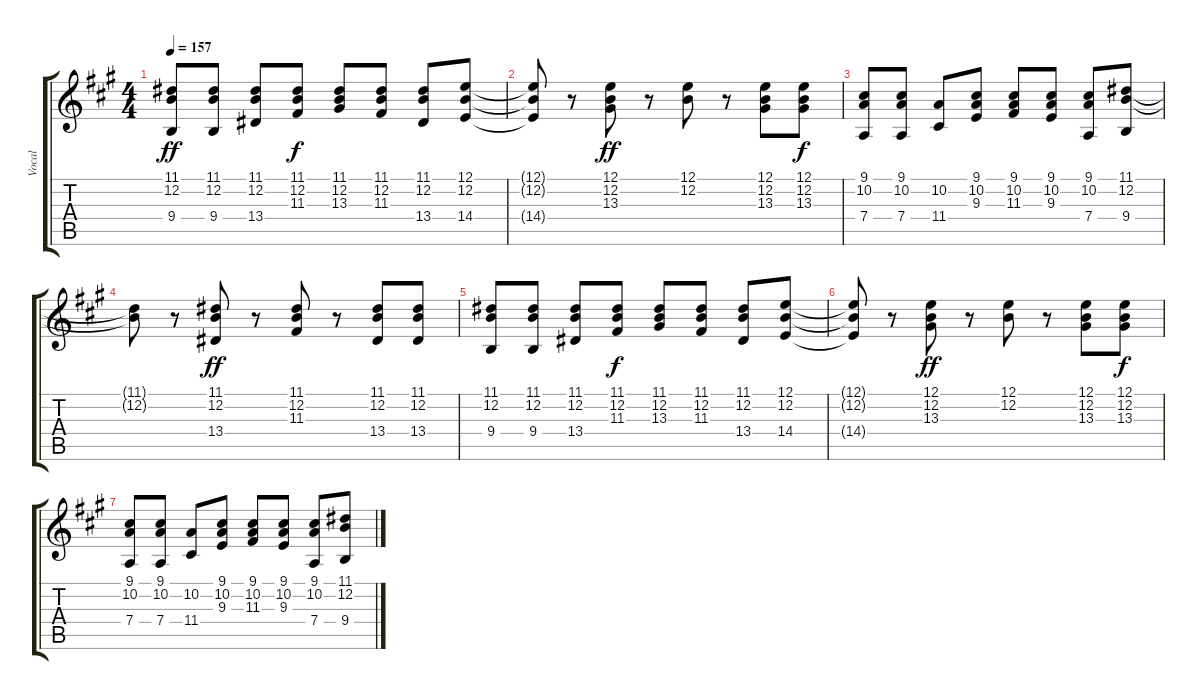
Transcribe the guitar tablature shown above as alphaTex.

\track ("Vocal" "Vocal") {instrument voiceoohs}
\staff {score tabs}
\tuning (E4 B3 G3 D3 A2 E2) {hide}
\ts (4 4)
\tempo 157
\clef g2
\ks a
(11.1 12.2 9.4).8{dy ff volume 10} (11.1 12.2 9.4).8 (11.1 12.2 13.4).8 (11.1 12.2 11.3).8{dy f} (11.1 12.2 13.3).8 (11.1 12.2 11.3).8 (11.1 12.2 13.4).8 (12.1 12.2 14.4).8 |
(12.1{t} 12.2{t} 14.4{t}).8{volume 8} r.8 (12.1 12.2 13.3).8{dy ff} r.8 (12.1 12.2).8 r.8 (12.1 12.2 13.3).8 (12.1 12.2 13.3).8{dy f} |
(9.1 10.2 7.4).8 (9.1 10.2 7.4).8 (10.2 11.4).8 (9.1 10.2 9.3).8 (9.1 10.2 11.3).8 (9.1 10.2 9.3).8 (9.1 10.2 7.4).8 (11.1 12.2 9.4).8 |
(11.1{t} 12.2{t}).8{volume 7} r.8 (11.1 12.2 13.4).8{dy ff} r.8 (11.1 12.2 11.3).8 r.8 (11.1 12.2 13.4).8 (11.1 12.2 13.4).8 |
(11.1 12.2 9.4).8{volume 5} (11.1 12.2 9.4).8 (11.1 12.2 13.4).8 (11.1 12.2 11.3).8{dy f} (11.1 12.2 13.3).8 (11.1 12.2 11.3).8 (11.1 12.2 13.4).8 (12.1 12.2 14.4).8 |
(12.1{t} 12.2{t} 14.4{t}).8 r.8 (12.1 12.2 13.3).8{dy ff} r.8 (12.1 12.2).8 r.8 (12.1 12.2 13.3).8 (12.1 12.2 13.3).8{dy f} |
(9.1 10.2 7.4).8{volume 3} (9.1 10.2 7.4).8 (10.2 11.4).8 (9.1 10.2 9.3).8 (9.1 10.2 11.3).8{volume 2} (9.1 10.2 9.3).8 (9.1 10.2 7.4).8 (11.1 12.2 9.4).8
